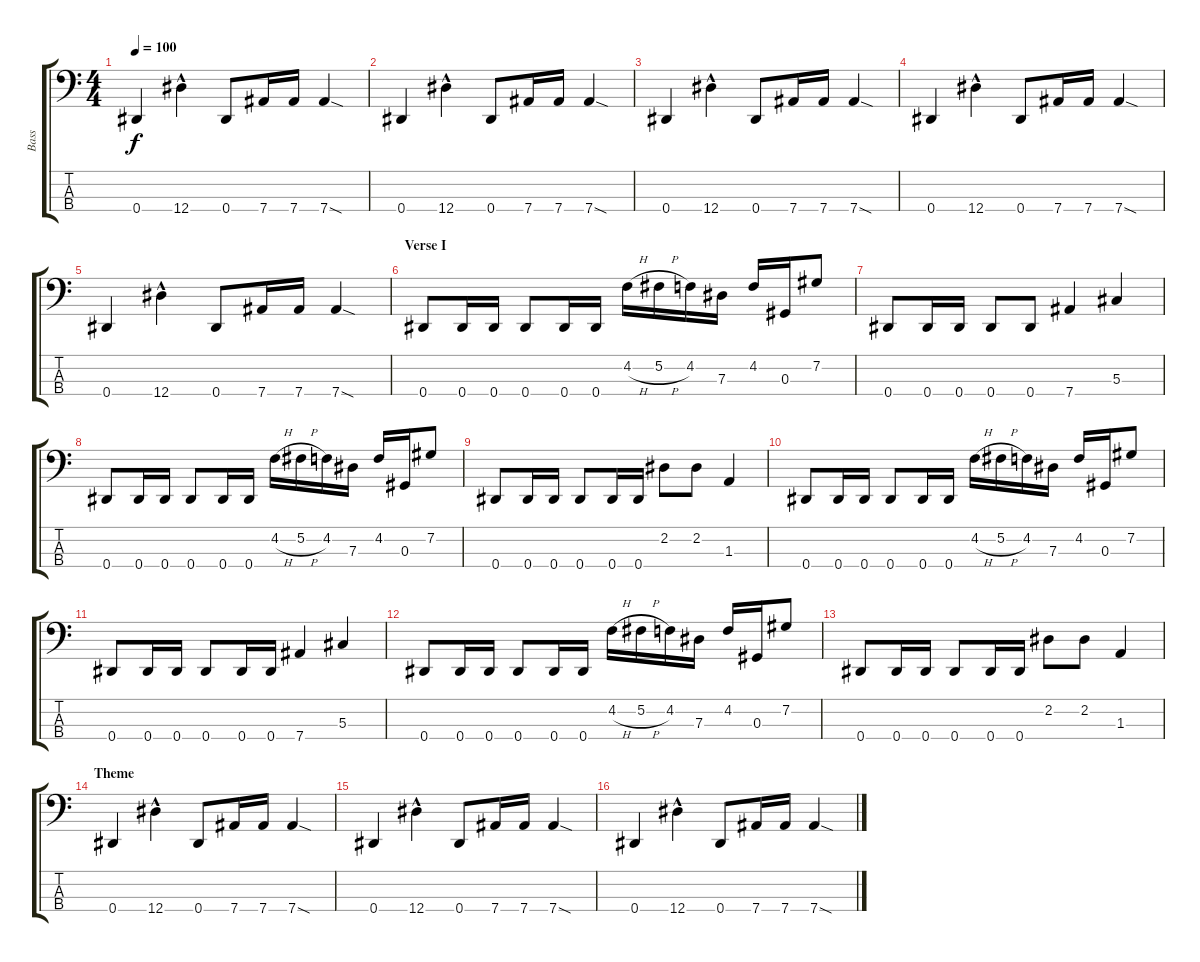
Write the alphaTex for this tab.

\track ("Bass" "Bass") {instrument electricbassfinger}
\staff {score tabs}
\tuning (Gb2 Db2 Ab1 Eb1) {hide}
\ts (4 4)
\tempo 100
\clef f4
\ks c
0.4.4{dy f} 12.4{hac}.4 0.4.8 7.4.16 7.4.16 7.4{sod}.4 |
0.4.4 12.4{hac}.4 0.4.8 7.4.16 7.4.16 7.4{sod}.4 |
0.4.4 12.4{hac}.4 0.4.8 7.4.16 7.4.16 7.4{sod}.4 |
0.4.4 12.4{hac}.4 0.4.8 7.4.16 7.4.16 7.4{sod}.4 |
0.4.4 12.4{hac}.4 0.4.8 7.4.16 7.4.16 7.4{sod}.4 |
\section ("" "Verse I")
0.4.8 0.4.16 0.4.16 0.4.8 0.4.16 0.4.16 4.2{h}.16 5.2{h}.16 4.2.16 7.3.16 4.2.16 0.3.16 7.2.8 |
0.4.8 0.4.16 0.4.16 0.4.8 0.4.8 7.4.4 5.3.4 |
0.4.8 0.4.16 0.4.16 0.4.8 0.4.16 0.4.16 4.2{h}.16 5.2{h}.16 4.2.16 7.3.16 4.2.16 0.3.16 7.2.8 |
0.4.8 0.4.16 0.4.16 0.4.8 0.4.16 0.4.16 2.2.8 2.2.8 1.3.4 |
0.4.8 0.4.16 0.4.16 0.4.8 0.4.16 0.4.16 4.2{h}.16 5.2{h}.16 4.2.16 7.3.16 4.2.16 0.3.16 7.2.8 |
0.4.8 0.4.16 0.4.16 0.4.8 0.4.16 0.4.16 7.4.4 5.3.4 |
0.4.8 0.4.16 0.4.16 0.4.8 0.4.16 0.4.16 4.2{h}.16 5.2{h}.16 4.2.16 7.3.16 4.2.16 0.3.16 7.2.8 |
0.4.8 0.4.16 0.4.16 0.4.8 0.4.16 0.4.16 2.2.8 2.2.8 1.3.4 |
\section ("" "Theme")
0.4.4 12.4{hac}.4 0.4.8 7.4.16 7.4.16 7.4{sod}.4 |
0.4.4 12.4{hac}.4 0.4.8 7.4.16 7.4.16 7.4{sod}.4 |
0.4.4 12.4{hac}.4 0.4.8 7.4.16 7.4.16 7.4{sod}.4
